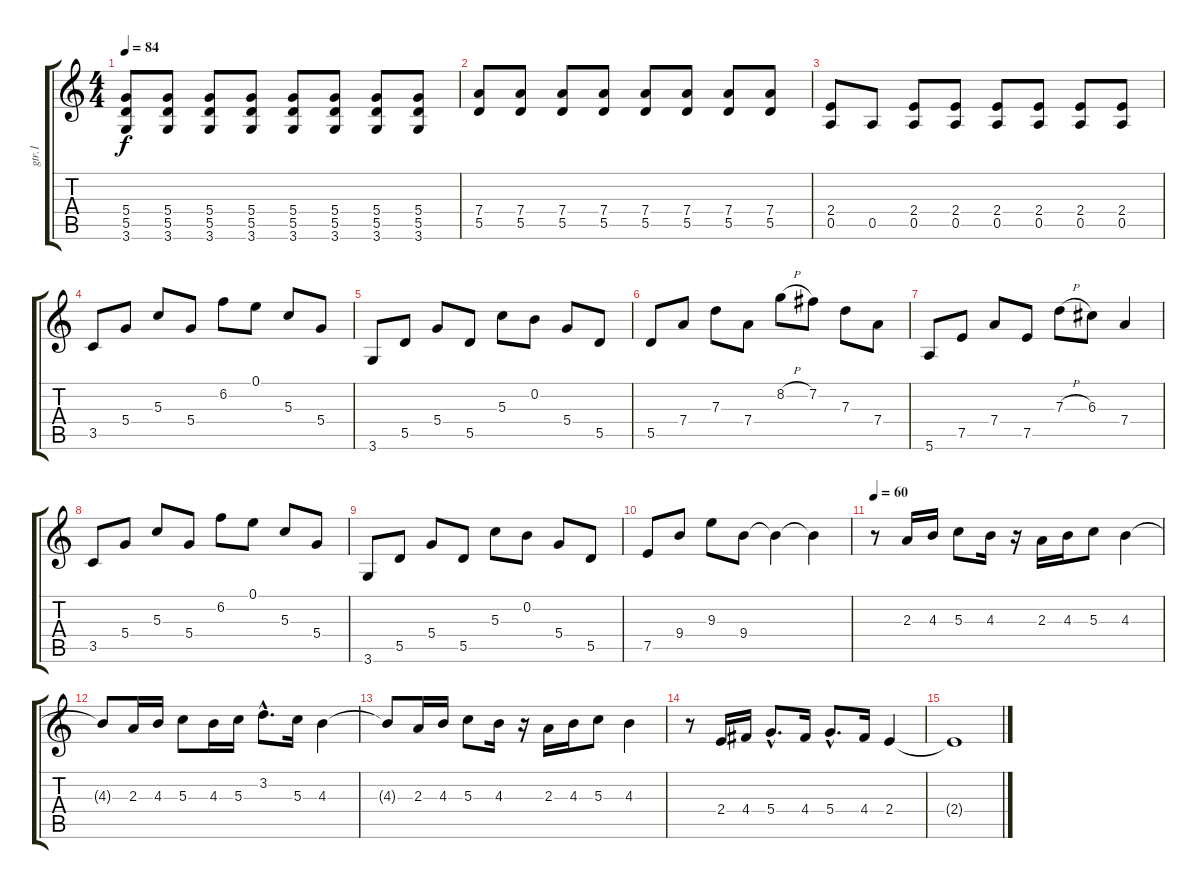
\track ("gtr.1" "gtr.1") {instrument electricguitarclean}
\staff {score tabs}
\tuning (E4 B3 G3 D3 A2 E2) {hide}
\ts (4 4)
\tempo 84
\clef g2
\ks c
(5.4 5.5 3.6).8{dy f} (5.4 5.5 3.6).8 (5.4 5.5 3.6).8 (5.4 5.5 3.6).8 (5.4 5.5 3.6).8 (5.4 5.5 3.6).8 (5.4 5.5 3.6).8 (5.4 5.5 3.6).8 |
(7.4 5.5).8 (7.4 5.5).8 (7.4 5.5).8 (7.4 5.5).8 (7.4 5.5).8 (7.4 5.5).8 (7.4 5.5).8 (7.4 5.5).8 |
(2.4 0.5).8 0.5.8 (2.4 0.5).8 (2.4 0.5).8 (2.4 0.5).8 (2.4 0.5).8 (2.4 0.5).8 (2.4 0.5).8 |
3.5.8{instrument electricguitarclean} 5.4.8 5.3.8 5.4.8 6.2.8 0.1.8 5.3.8 5.4.8 |
3.6.8 5.5.8 5.4.8 5.5.8 5.3.8 0.2.8 5.4.8 5.5.8 |
5.5.8 7.4.8 7.3.8 7.4.8 8.2{h}.8 7.2.8 7.3.8 7.4.8 |
5.6.8 7.5.8 7.4.8 7.5.8 7.3{h}.8 6.3.8 7.4.4 |
3.5.8 5.4.8 5.3.8 5.4.8 6.2.8 0.1.8 5.3.8 5.4.8 |
3.6.8 5.5.8 5.4.8 5.5.8 5.3.8 0.2.8 5.4.8 5.5.8 |
7.5.8 9.4.8 9.3.8 9.4.8 9.4{t}.4 9.4{t}.4 |
\tempo 60
r.8 2.3.16 4.3.16 5.3.8 4.3.16 r.16 2.3.16 4.3.16 5.3.8 4.3.4 |
4.3{t}.8 2.3.16 4.3.16 5.3.8 4.3.16 5.3.16 3.2{hac}.8{d} 5.3.16 4.3.4 |
4.3{t}.8 2.3.16 4.3.16 5.3.8 4.3.16 r.16 2.3.16 4.3.16 5.3.8 4.3.4 |
r.8 2.4.16 4.4.16 5.4{hac}.8{d} 4.4.16 5.4{hac}.8{d} 4.4.16 2.4.4 |
2.4{t}.1
